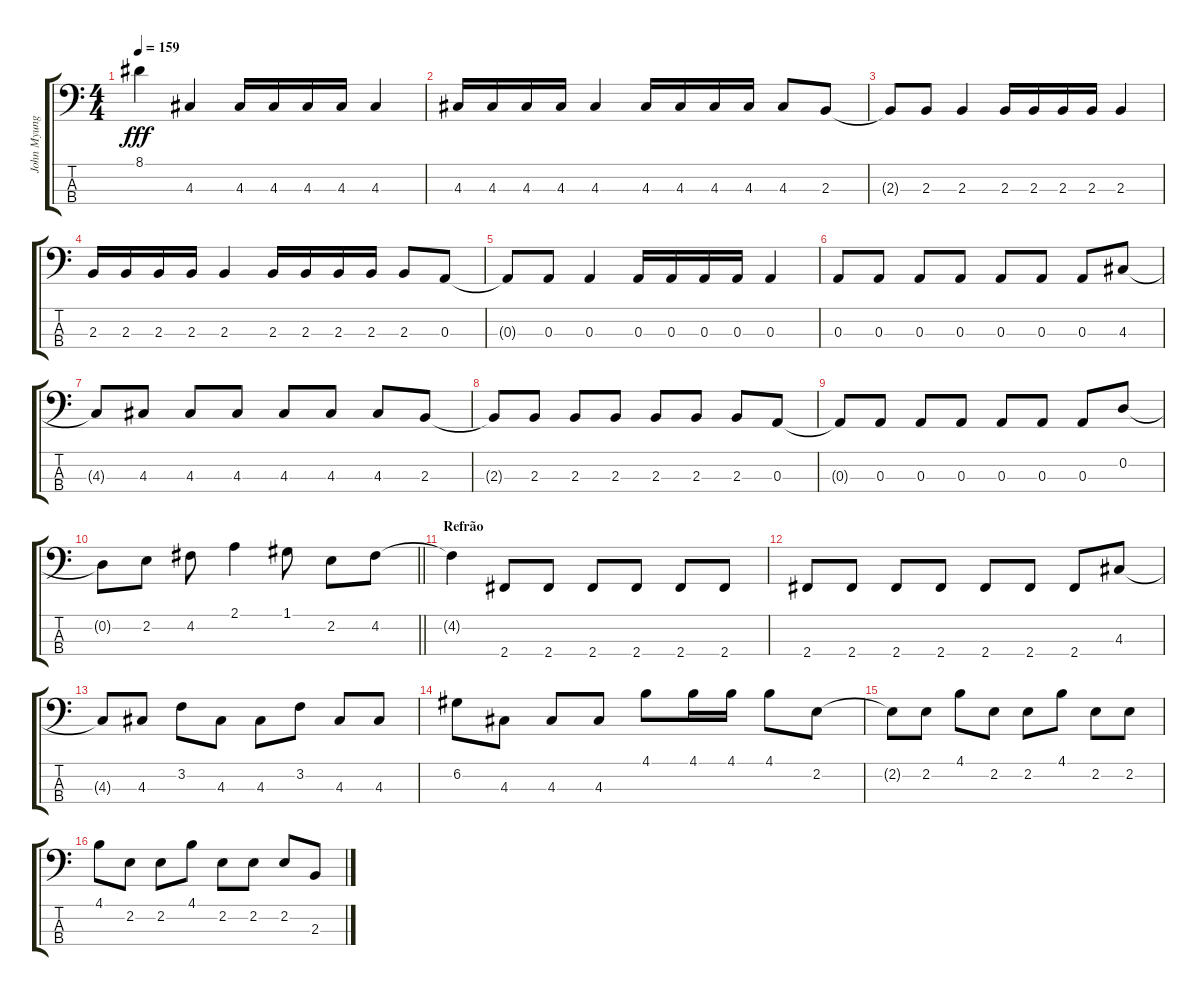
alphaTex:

\track ("John Myung" "John Myung") {instrument electricbassfinger}
\staff {score tabs}
\tuning (G2 D2 A1 E1) {hide}
\ts (4 4)
\tempo 159
\clef f4
\ks c
8.1{t}.4{dy fff} 4.3.4 4.3.16 4.3.16 4.3.16 4.3.16 4.3.4 |
4.3.16 4.3.16 4.3.16 4.3.16 4.3.4 4.3.16 4.3.16 4.3.16 4.3.16 4.3.8 2.3.8 |
2.3{t}.8 2.3.8 2.3.4 2.3.16 2.3.16 2.3.16 2.3.16 2.3.4 |
2.3.16 2.3.16 2.3.16 2.3.16 2.3.4 2.3.16 2.3.16 2.3.16 2.3.16 2.3.8 0.3.8 |
0.3{t}.8 0.3.8 0.3.4 0.3.16 0.3.16 0.3.16 0.3.16 0.3.4 |
0.3.8 0.3.8 0.3.8 0.3.8 0.3.8 0.3.8 0.3.8 4.3.8 |
4.3{t}.8 4.3.8 4.3.8 4.3.8 4.3.8 4.3.8 4.3.8 2.3.8 |
2.3{t}.8 2.3.8 2.3.8 2.3.8 2.3.8 2.3.8 2.3.8 0.3.8 |
0.3{t}.8 0.3.8 0.3.8 0.3.8 0.3.8 0.3.8 0.3.8 0.2.8 |
\barLineRight lightlight
0.2{t}.8 2.2.8 4.2.8 2.1.4 1.1.8 2.2.8 4.2.8 |
\section ("" "Refrão")
4.2{t}.4 2.4.8 2.4.8 2.4.8 2.4.8 2.4.8 2.4.8 |
2.4.8 2.4.8 2.4.8 2.4.8 2.4.8 2.4.8 2.4.8 4.3.8 |
4.3{t}.8 4.3.8 3.2.8 4.3.8 4.3.8 3.2.8 4.3.8 4.3.8 |
6.2.8 4.3.8 4.3.8 4.3.8 4.1.8 4.1.16 4.1.16 4.1.8 2.2.8 |
2.2{t}.8 2.2.8 4.1.8 2.2.8 2.2.8 4.1.8 2.2.8 2.2.8 |
4.1.8 2.2.8 2.2.8 4.1.8 2.2.8 2.2.8 2.2.8 2.3.8
